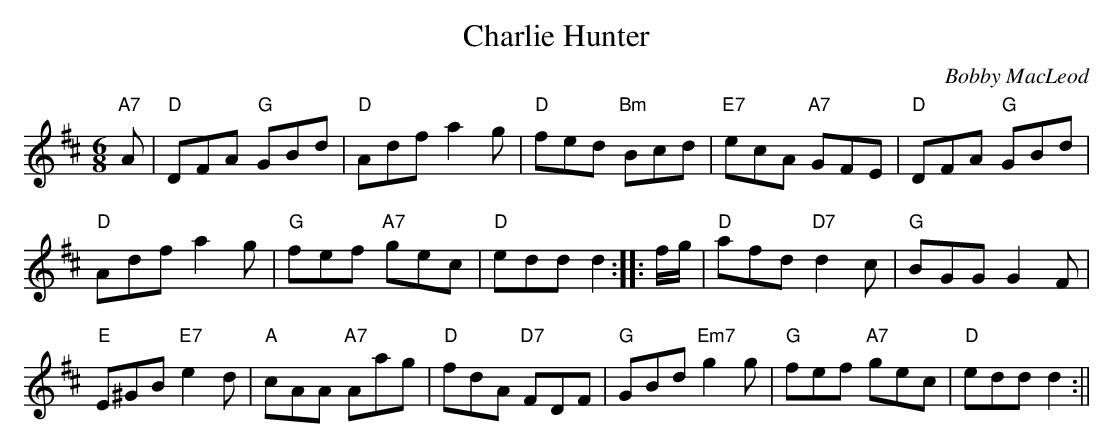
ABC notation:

X:1
T:Charlie Hunter
M:6/8
L:1/8
C:Bobby MacLeod
K:D
"A7"A|"D"DFA "G"GBd|"D"Adf a2g|"D"fed "Bm"Bcd|"E7"ecA "A7"GFE|
"D"DFA "G"GBd|!
"D"Adf a2g|"G"fef "A7"gec|"D"edd d2:||:f/g/|"D"afd "D7"d2c|"G"BGG G2F|!
"E"E^GB "E7"e2d|"A"cAA "A7"Aag|"D"fdA "D7"FDF|"G"GBd "Em7"g2g|
"G"fef "A7"gec|"D"edd d2:||
